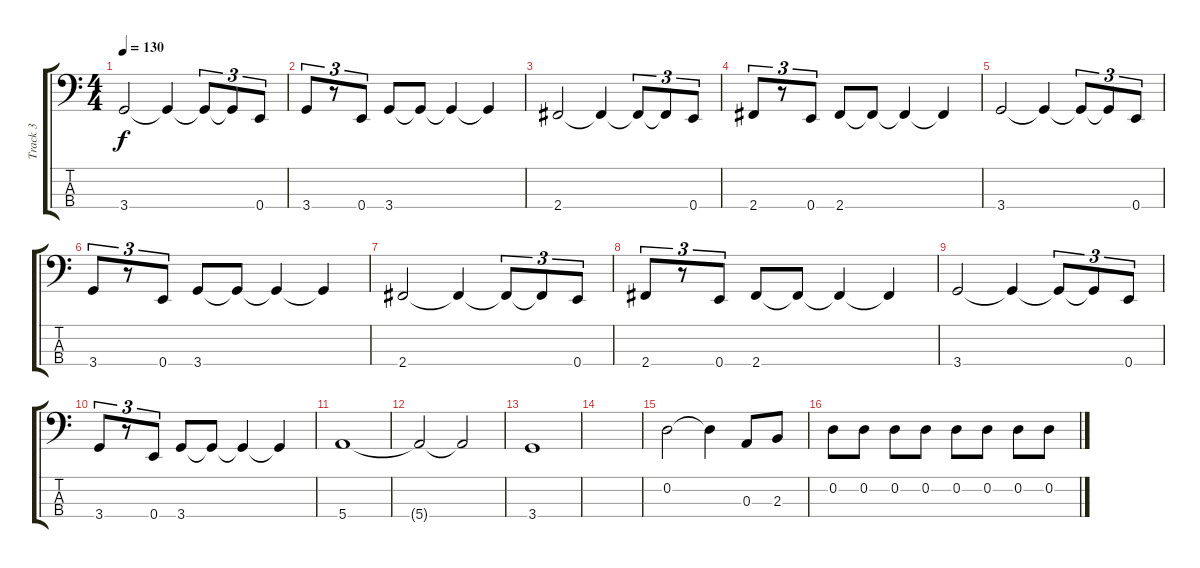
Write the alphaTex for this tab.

\track ("Track 3" "Track 3") {instrument electricbassfinger}
\staff {score tabs}
\tuning (G2 D2 A1 E1) {hide}
\ts (4 4)
\tempo 130
\clef f4
\ks c
3.4.2{dy f} 3.4{t}.4 3.4{t}.8{tu (3 2)} 3.4{t}.8{tu (3 2)} 0.4.8{tu (3 2)} |
3.4.8{tu (3 2)} r.8{tu (3 2)} 0.4.8{tu (3 2)} 3.4.8 3.4{t}.8 3.4{t}.4 3.4{t}.4 |
2.4.2 2.4{t}.4 2.4{t}.8{tu (3 2)} 2.4{t}.8{tu (3 2)} 0.4.8{tu (3 2)} |
2.4.8{tu (3 2)} r.8{tu (3 2)} 0.4.8{tu (3 2)} 2.4.8 2.4{t}.8 2.4{t}.4 2.4{t}.4 |
3.4.2 3.4{t}.4 3.4{t}.8{tu (3 2)} 3.4{t}.8{tu (3 2)} 0.4.8{tu (3 2)} |
3.4.8{tu (3 2)} r.8{tu (3 2)} 0.4.8{tu (3 2)} 3.4.8 3.4{t}.8 3.4{t}.4 3.4{t}.4 |
2.4.2 2.4{t}.4 2.4{t}.8{tu (3 2)} 2.4{t}.8{tu (3 2)} 0.4.8{tu (3 2)} |
2.4.8{tu (3 2)} r.8{tu (3 2)} 0.4.8{tu (3 2)} 2.4.8 2.4{t}.8 2.4{t}.4 2.4{t}.4 |
3.4.2 3.4{t}.4 3.4{t}.8{tu (3 2)} 3.4{t}.8{tu (3 2)} 0.4.8{tu (3 2)} |
3.4.8{tu (3 2)} r.8{tu (3 2)} 0.4.8{tu (3 2)} 3.4.8 3.4{t}.8 3.4{t}.4 3.4{t}.4 |
5.4.1 |
5.4{t}.2 5.4{t}.2 |
3.4.1 |
|
0.2.2 0.2{t}.4 0.3.8 2.3.8 |
0.2.8 0.2.8 0.2.8 0.2.8 0.2.8 0.2.8 0.2.8 0.2.8
